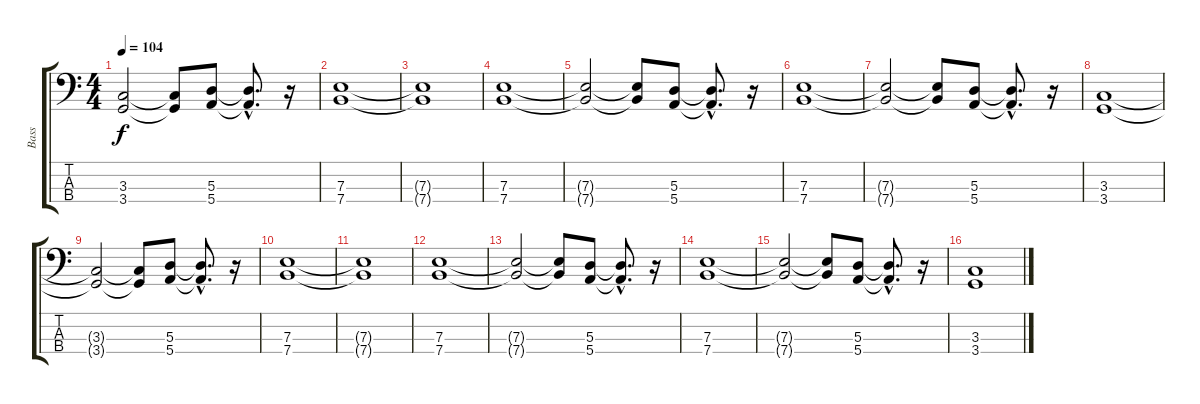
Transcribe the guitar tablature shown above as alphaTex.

\track ("Bass" "Bass") {instrument electricbasspick}
\staff {score tabs}
\tuning (G2 D2 A1 E1) {hide}
\ts (4 4)
\tempo 104
\clef f4
\ks c
(3.3{t} 3.4{t}).2{dy f} (3.3{t} 3.4{t}).8 (5.3 5.4).8 (5.3{hac t} 5.4{hac t}).8{d} r.16 |
(7.3 7.4).1 |
(7.3{t} 7.4{t}).1 |
(7.3 7.4).1 |
(7.3{t} 7.4{t}).2 (7.3{t} 7.4{t}).8 (5.3 5.4).8 (5.3{hac t} 5.4{hac t}).8{d} r.16 |
(7.3 7.4).1 |
(7.3{t} 7.4{t}).2 (7.3{t} 7.4{t}).8 (5.3 5.4).8 (5.3{hac t} 5.4{hac t}).8{d} r.16 |
(3.3 3.4).1 |
(3.3{t} 3.4{t}).2 (3.3{t} 3.4{t}).8 (5.3 5.4).8 (5.3{hac t} 5.4{hac t}).8{d} r.16 |
(7.3 7.4).1 |
(7.3{t} 7.4{t}).1 |
(7.3 7.4).1 |
(7.3{t} 7.4{t}).2 (7.3{t} 7.4{t}).8 (5.3 5.4).8 (5.3{hac t} 5.4{hac t}).8{d} r.16 |
(7.3 7.4).1 |
(7.3{t} 7.4{t}).2 (7.3{t} 7.4{t}).8 (5.3 5.4).8 (5.3{hac t} 5.4{hac t}).8{d} r.16 |
(3.3 3.4).1
